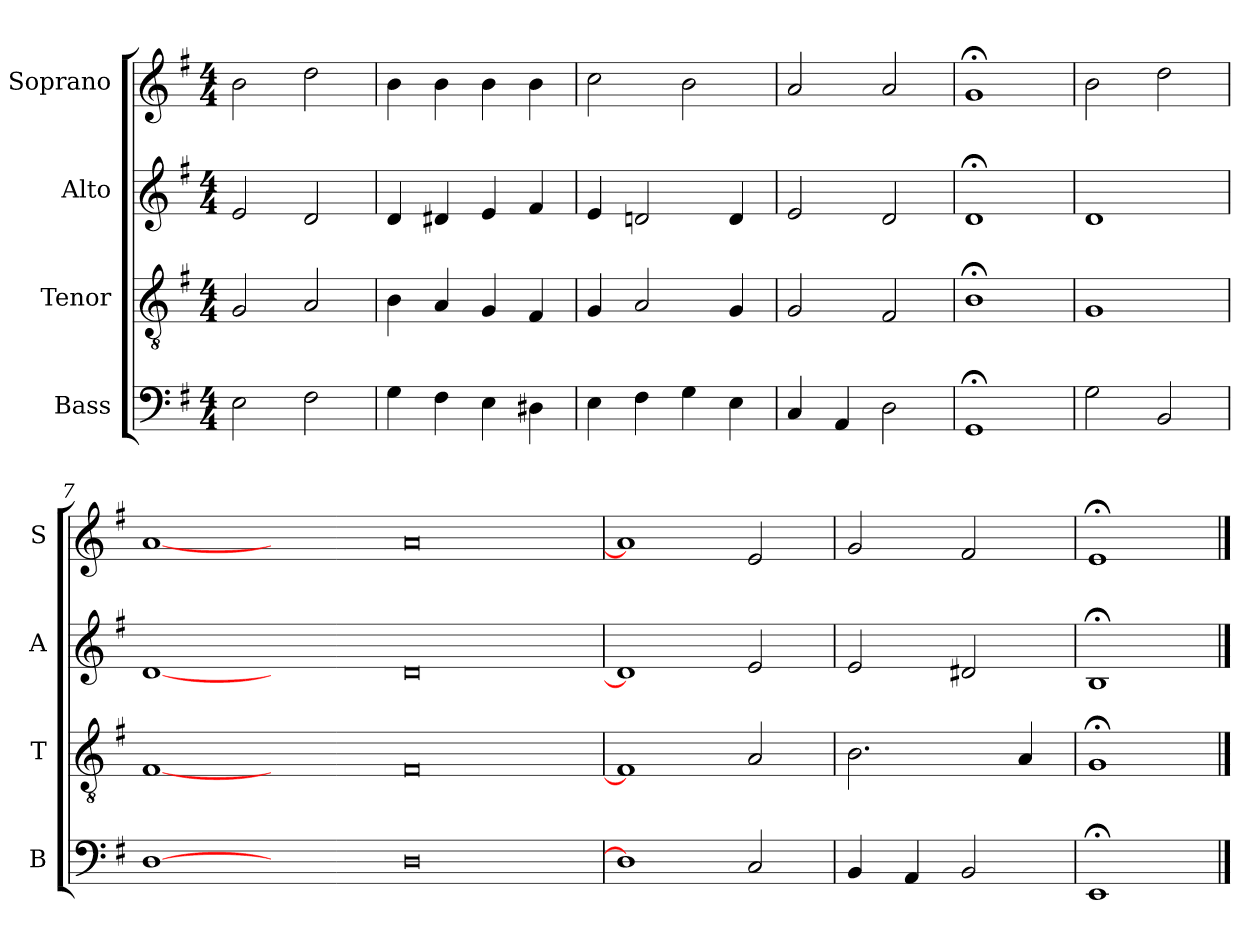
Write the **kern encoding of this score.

**kern	**kern	**kern	**kern
*part4	*part3	*part2	*part1
*staff4	*staff3	*staff2	*staff1
*I"Bass	*I"Tenor	*I"Alto	*I"Soprano
*I'B	*I'T	*I'A	*I'S
*clefF4	*clefGv2	*clefG2	*clefG2
*k[f#]	*k[f#]	*k[f#]	*k[f#]
*e:	*e:	*e:	*e:
*M4/4	*M4/4	*M4/4	*M4/4
*MM100	*MM100	*MM100	*MM100
=1	=1	=1	=1
2E	2G	2e	2b
2F#	2A	2d	2dd
=2	=2	=2	=2
4G	4B	4d	4b
4F#	4A	4d#X	4b
4E	4G	4e	4b
4D#X	4F#	4f#	4b
=3	=3	=3	=3
4E	4G	4e	2cc
4F#	2A	2dn	.
4G	.	.	2b
4E	4G	4d	.
=4	=4	=4	=4
4C	2G	2e	2a
4AA	.	.	.
2D	2F#	2d	2a
=5	=5	=5	=5
1GG;<	1B;<	1d;<	1g;<
=6	=6	=6	=6
2G	1G	1d	2b
2BB	.	.	2dd
=7	=7	=7	=7
[1D	[1F#	[1d	[1a
1ryy	1ryy	1ryy	1ryy
0D	0F#	0d	0a
=8	=8	=8	=8
1D]	1F#]	1d]	1a]
2C	2A	2e	2e
=9	=9	=9	=9
4BB	2.B	2e	2g
4AA	.	.	.
2BB	.	2d#X	2f#
.	4A	.	.
=10	=10	=10	=10
1EE;<	1G;<	1B;<	1e;<
==	==	==	==
*-	*-	*-	*-
